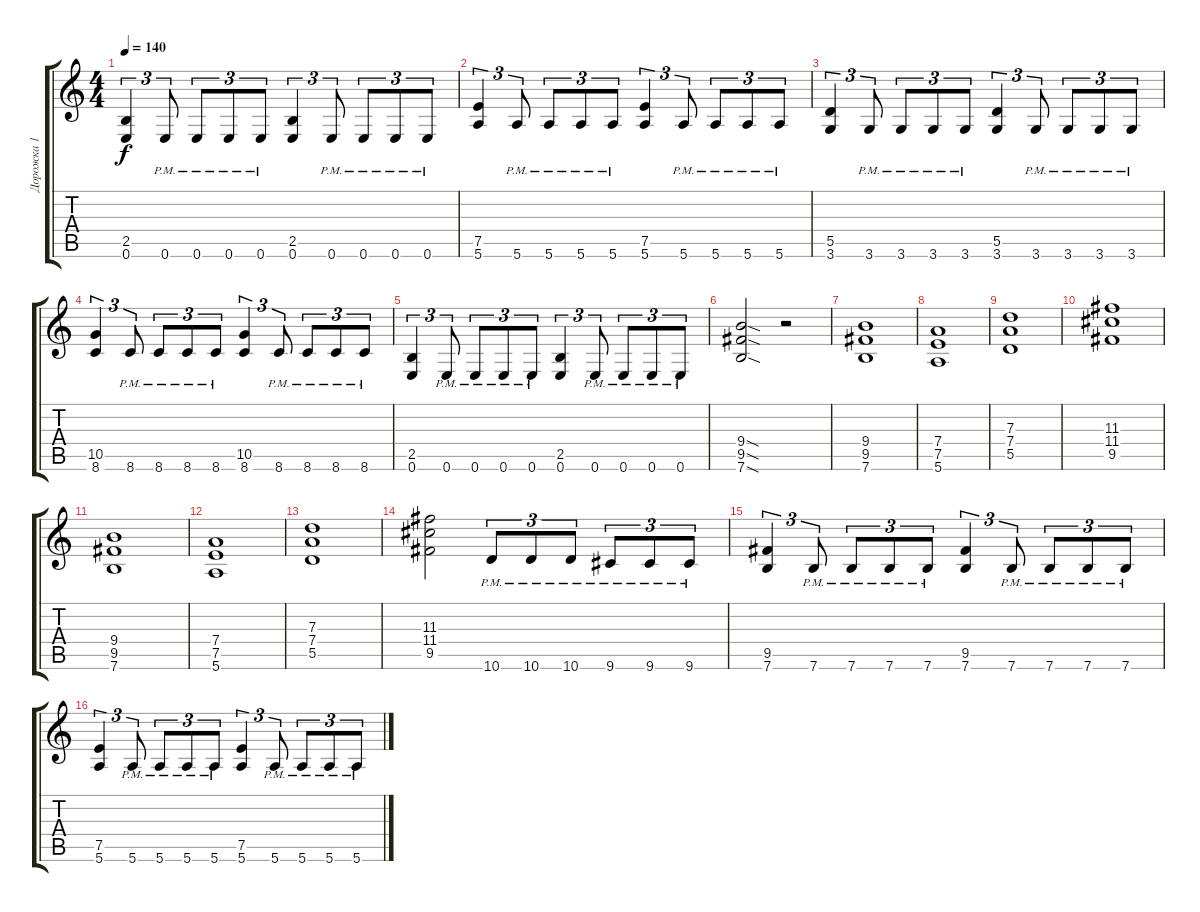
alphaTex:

\track ("Дорожка 1" "Дорожка 1") {instrument acousticguitarsteel}
\staff {score tabs}
\tuning (E4 B3 G3 D3 A2 E2) {hide}
\ts (4 4)
\tempo 140
\clef g2
\ks c
(2.5 0.6).4{tu (3 2) dy f} 0.6{pm}.8{tu (3 2)} 0.6{pm}.8{tu (3 2)} 0.6{pm}.8{tu (3 2)} 0.6{pm}.8{tu (3 2)} (2.5 0.6).4{tu (3 2)} 0.6{pm}.8{tu (3 2)} 0.6{pm}.8{tu (3 2)} 0.6{pm}.8{tu (3 2)} 0.6{pm}.8{tu (3 2)} |
(7.5 5.6).4{tu (3 2)} 5.6{pm}.8{tu (3 2)} 5.6{pm}.8{tu (3 2)} 5.6{pm}.8{tu (3 2)} 5.6{pm}.8{tu (3 2)} (7.5 5.6).4{tu (3 2)} 5.6{pm}.8{tu (3 2)} 5.6{pm}.8{tu (3 2)} 5.6{pm}.8{tu (3 2)} 5.6{pm}.8{tu (3 2)} |
(5.5 3.6).4{tu (3 2)} 3.6{pm}.8{tu (3 2)} 3.6{pm}.8{tu (3 2)} 3.6{pm}.8{tu (3 2)} 3.6{pm}.8{tu (3 2)} (5.5 3.6).4{tu (3 2)} 3.6{pm}.8{tu (3 2)} 3.6{pm}.8{tu (3 2)} 3.6{pm}.8{tu (3 2)} 3.6{pm}.8{tu (3 2)} |
(10.5 8.6).4{tu (3 2)} 8.6{pm}.8{tu (3 2)} 8.6{pm}.8{tu (3 2)} 8.6{pm}.8{tu (3 2)} 8.6{pm}.8{tu (3 2)} (10.5 8.6).4{tu (3 2)} 8.6{pm}.8{tu (3 2)} 8.6{pm}.8{tu (3 2)} 8.6{pm}.8{tu (3 2)} 8.6{pm}.8{tu (3 2)} |
(2.5 0.6).4{tu (3 2)} 0.6{pm}.8{tu (3 2)} 0.6{pm}.8{tu (3 2)} 0.6{pm}.8{tu (3 2)} 0.6{pm}.8{tu (3 2)} (2.5 0.6).4{tu (3 2)} 0.6{pm}.8{tu (3 2)} 0.6{pm}.8{tu (3 2)} 0.6{pm}.8{tu (3 2)} 0.6{pm}.8{tu (3 2)} |
(9.4{sod} 9.5{sod} 7.6{sod}).2 r.2 |
(9.4 9.5 7.6).1{instrument overdrivenguitar} |
(7.4 7.5 5.6).1 |
(7.3 7.4 5.5).1 |
(11.3 11.4 9.5).1 |
(9.4 9.5 7.6).1 |
(7.4 7.5 5.6).1 |
(7.3 7.4 5.5).1 |
(11.3 11.4 9.5).2 10.6{pm}.8{tu (3 2)} 10.6{pm}.8{tu (3 2)} 10.6{pm}.8{tu (3 2)} 9.6{pm}.8{tu (3 2)} 9.6{pm}.8{tu (3 2)} 9.6{pm}.8{tu (3 2)} |
(9.5 7.6).4{tu (3 2)} 7.6{pm}.8{tu (3 2)} 7.6{pm}.8{tu (3 2)} 7.6{pm}.8{tu (3 2)} 7.6{pm}.8{tu (3 2)} (9.5 7.6).4{tu (3 2)} 7.6{pm}.8{tu (3 2)} 7.6{pm}.8{tu (3 2)} 7.6{pm}.8{tu (3 2)} 7.6{pm}.8{tu (3 2)} |
(7.5 5.6).4{tu (3 2)} 5.6{pm}.8{tu (3 2)} 5.6{pm}.8{tu (3 2)} 5.6{pm}.8{tu (3 2)} 5.6{pm}.8{tu (3 2)} (7.5 5.6).4{tu (3 2)} 5.6{pm}.8{tu (3 2)} 5.6{pm}.8{tu (3 2)} 5.6{pm}.8{tu (3 2)} 5.6{pm}.8{tu (3 2)}
